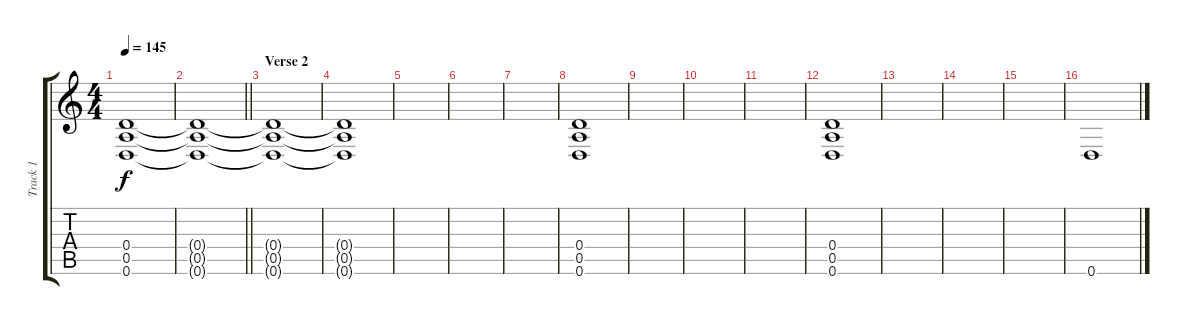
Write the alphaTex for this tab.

\track ("Track 1" "Track 1") {instrument distortionguitar}
\staff {score tabs}
\tuning (E4 B3 G3 D3 A2 D2) {hide}
\ts (4 4)
\tempo 145
\clef g2
\ks c
(0.4{t} 0.5{t} 0.6{t}).1{dy f} |
\barLineRight lightlight
(0.4{t} 0.5{t} 0.6{t}).1 |
\section ("" "Verse 2")
(0.4{t} 0.5{t} 0.6{t}).1 |
(0.4{t} 0.5{t} 0.6{t}).1 |
|
|
|
(0.4 0.5 0.6).1 |
|
|
|
(0.4 0.5 0.6).1 |
|
|
|
0.6.1
